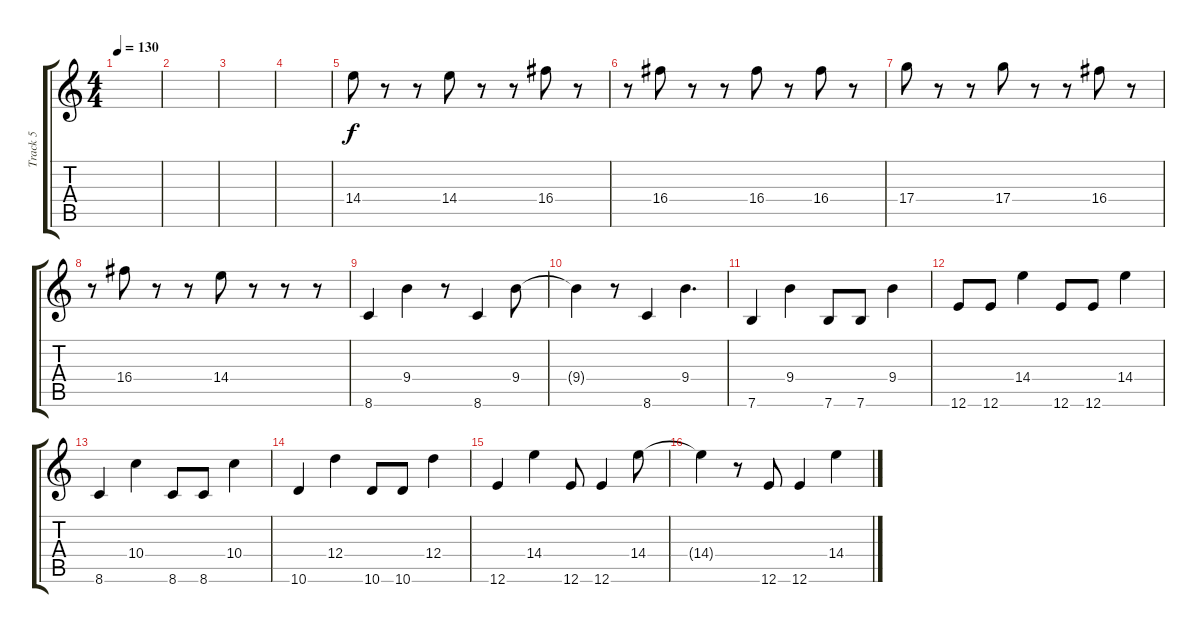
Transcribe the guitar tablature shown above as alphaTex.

\track ("Track 5" "Track 5") {instrument overdrivenguitar}
\staff {score tabs}
\tuning (E4 B3 G3 D3 A2 E2) {hide}
\ts (4 4)
\tempo 130
\clef g2
\ks c
|
|
|
|
14.4.8{volume 13} r.8 r.8 14.4.8 r.8 r.8 16.4.8 r.8 |
r.8 16.4.8 r.8 r.8 16.4.8 r.8 16.4.8 r.8 |
17.4.8 r.8 r.8 17.4.8 r.8 r.8 16.4.8 r.8 |
r.8 16.4.8 r.8 r.8 14.4.8 r.8 r.8 r.8 |
8.6.4 9.4.4 r.8 8.6.4 9.4.8 |
9.4{t}.4 r.8 8.6.4 9.4.4{d} |
7.6.4 9.4.4 7.6.8 7.6.8 9.4.4 |
12.6.8 12.6.8 14.4.4 12.6.8 12.6.8 14.4.4 |
8.6.4 10.4.4 8.6.8 8.6.8 10.4.4 |
10.6.4 12.4.4 10.6.8 10.6.8 12.4.4 |
12.6.4 14.4.4 12.6.8 12.6.4 14.4.8 |
14.4{t}.4 r.8 12.6.8 12.6.4 14.4.4
